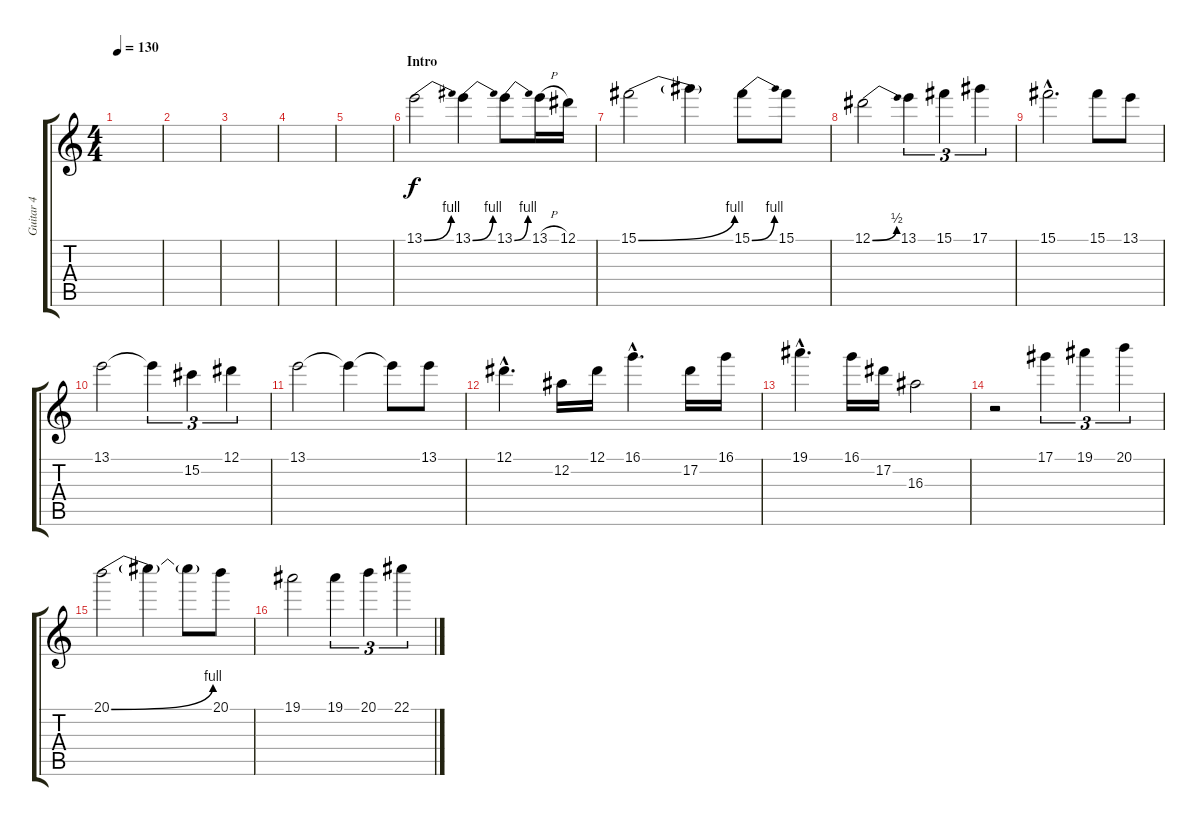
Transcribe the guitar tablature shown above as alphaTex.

\track ("Guitar 4" "Guitar 4") {instrument overdrivenguitar}
\staff {score tabs}
\tuning (Eb4 Bb3 Gb3 Db3 Ab2 Eb2) {hide}
\ts (4 4)
\tempo 130
\clef g2
\ks c
|
|
|
|
|
\section ("" "Intro")
13.1{be (bend 0 0 60 4)}.2 13.1{be (bend 0 0 60 4)}.4 13.1{be (bend 0 0 60 4)}.8 13.1{h}.16 12.1.16 |
15.1{be (bend 0 0 60 4)}.2 15.1{t}.4 15.1{be (bend 0 0 60 4)}.8 15.1.8 |
12.1{be (bend 0 0 60 2)}.2 13.1.4{tu (3 2)} 15.1.4{tu (3 2)} 17.1.4{tu (3 2)} |
15.1{hac}.2{d} 15.1.8 13.1.8 |
13.1.2 13.1{t}.4{tu (3 2)} 15.2.4{tu (3 2)} 12.1.4{tu (3 2)} |
13.1.2 13.1{t}.4 13.1{t}.8 13.1.8 |
12.1{hac}.4{d} 12.2.16 12.1.16 16.1{hac}.4{d} 17.2.16 16.1.16 |
19.1{hac}.4{d} 16.1.16 17.2.16 16.3.2 |
r.2 17.1.4{tu (3 2)} 19.1.4{tu (3 2)} 20.1.4{tu (3 2)} |
20.1{be (bend 0 0 60 4)}.2 20.1{t}.4 20.1{t}.8 20.1.8 |
19.1.2 19.1.4{tu (3 2)} 20.1.4{tu (3 2)} 22.1.4{tu (3 2)}
